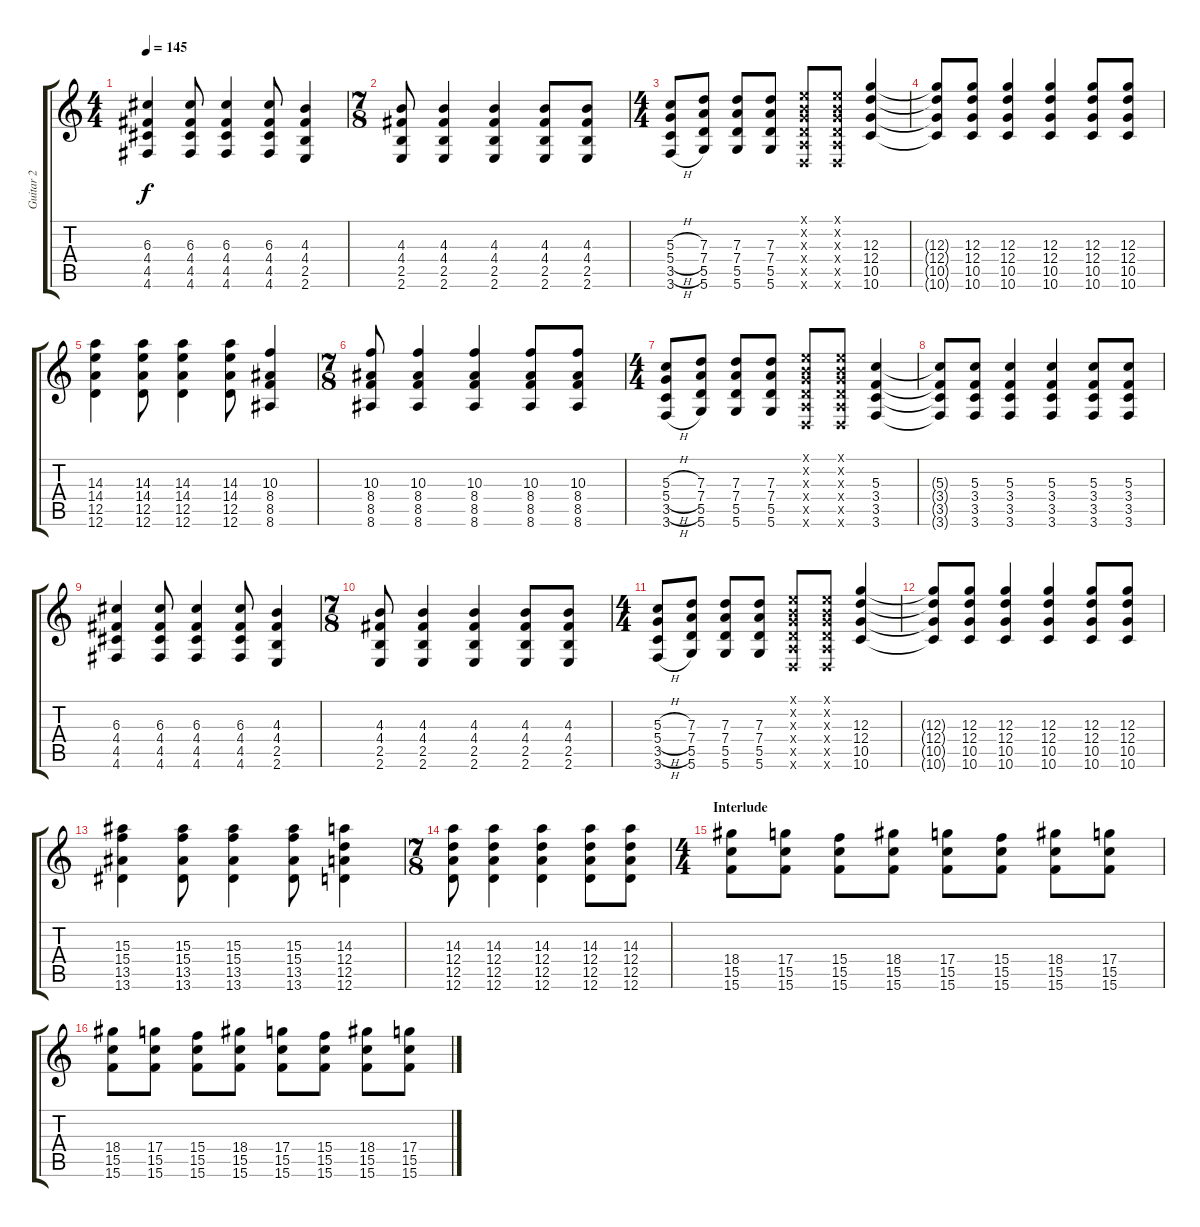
\track ("Guitar 2" "Guitar 2") {instrument overdrivenguitar}
\staff {score tabs}
\tuning (E4 B3 G3 D3 A2 D2) {hide}
\ts (4 4)
\tempo 145
\clef g2
\ks c
(6.3 4.4 4.5 4.6).4{dy f} (6.3 4.4 4.5 4.6).8 (6.3 4.4 4.5 4.6).4 (6.3 4.4 4.5 4.6).8 (4.3 4.4 2.5 2.6).4 |
\ts (7 8)
(4.3 4.4 2.5 2.6).8 (4.3 4.4 2.5 2.6).4 (4.3 4.4 2.5 2.6).4 (4.3 4.4 2.5 2.6).8 (4.3 4.4 2.5 2.6).8 |
\ts (4 4)
(5.3{h} 5.4{h} 3.5{h} 3.6{h}).8 (7.3 7.4 5.5 5.6).8 (7.3 7.4 5.5 5.6).8 (7.3 7.4 5.5 5.6).8 (0.1{x} 0.2{x} 0.3{x} 0.4{x} 0.5{x} 0.6{x}).8 (0.1{x} 0.2{x} 0.3{x} 0.4{x} 0.5{x} 0.6{x}).8 (12.3 12.4 10.5 10.6).4 |
(12.3{t} 12.4{t} 10.5{t} 10.6{t}).8 (12.3 12.4 10.5 10.6).8 (12.3 12.4 10.5 10.6).4 (12.3 12.4 10.5 10.6).4 (12.3 12.4 10.5 10.6).8 (12.3 12.4 10.5 10.6).8 |
(14.3 14.4 12.5 12.6).4 (14.3 14.4 12.5 12.6).8 (14.3 14.4 12.5 12.6).4 (14.3 14.4 12.5 12.6).8 (10.3 8.4 8.5 8.6).4 |
\ts (7 8)
(10.3 8.4 8.5 8.6).8 (10.3 8.4 8.5 8.6).4 (10.3 8.4 8.5 8.6).4 (10.3 8.4 8.5 8.6).8 (10.3 8.4 8.5 8.6).8 |
\ts (4 4)
(5.3{h} 5.4{h} 3.5{h} 3.6{h}).8 (7.3 7.4 5.5 5.6).8 (7.3 7.4 5.5 5.6).8 (7.3 7.4 5.5 5.6).8 (0.1{x} 0.2{x} 0.3{x} 0.4{x} 0.5{x} 0.6{x}).8 (0.1{x} 0.2{x} 0.3{x} 0.4{x} 0.5{x} 0.6{x}).8 (5.3 3.4 3.5 3.6).4 |
(5.3{t} 3.4{t} 3.5{t} 3.6{t}).8 (5.3 3.4 3.5 3.6).8 (5.3 3.4 3.5 3.6).4 (5.3 3.4 3.5 3.6).4 (5.3 3.4 3.5 3.6).8 (5.3 3.4 3.5 3.6).8 |
(6.3 4.4 4.5 4.6).4 (6.3 4.4 4.5 4.6).8 (6.3 4.4 4.5 4.6).4 (6.3 4.4 4.5 4.6).8 (4.3 4.4 2.5 2.6).4 |
\ts (7 8)
(4.3 4.4 2.5 2.6).8 (4.3 4.4 2.5 2.6).4 (4.3 4.4 2.5 2.6).4 (4.3 4.4 2.5 2.6).8 (4.3 4.4 2.5 2.6).8 |
\ts (4 4)
(5.3{h} 5.4{h} 3.5{h} 3.6{h}).8 (7.3 7.4 5.5 5.6).8 (7.3 7.4 5.5 5.6).8 (7.3 7.4 5.5 5.6).8 (0.1{x} 0.2{x} 0.3{x} 0.4{x} 0.5{x} 0.6{x}).8 (0.1{x} 0.2{x} 0.3{x} 0.4{x} 0.5{x} 0.6{x}).8 (12.3 12.4 10.5 10.6).4 |
(12.3{t} 12.4{t} 10.5{t} 10.6{t}).8 (12.3 12.4 10.5 10.6).8 (12.3 12.4 10.5 10.6).4 (12.3 12.4 10.5 10.6).4 (12.3 12.4 10.5 10.6).8 (12.3 12.4 10.5 10.6).8 |
(15.3 15.4 13.5 13.6).4 (15.3 15.4 13.5 13.6).8 (15.3 15.4 13.5 13.6).4 (15.3 15.4 13.5 13.6).8 (14.3 12.4 12.5 12.6).4 |
\ts (7 8)
(14.3 12.4 12.5 12.6).8 (14.3 12.4 12.5 12.6).4 (14.3 12.4 12.5 12.6).4 (14.3 12.4 12.5 12.6).8 (14.3 12.4 12.5 12.6).8 |
\ts (4 4)
\section ("" "Interlude")
(18.4 15.5 15.6).8 (17.4 15.5 15.6).8 (15.4 15.5 15.6).8 (18.4 15.5 15.6).8 (17.4 15.5 15.6).8 (15.4 15.5 15.6).8 (18.4 15.5 15.6).8 (17.4 15.5 15.6).8 |
(18.4 15.5 15.6).8 (17.4 15.5 15.6).8 (15.4 15.5 15.6).8 (18.4 15.5 15.6).8 (17.4 15.5 15.6).8 (15.4 15.5 15.6).8 (18.4 15.5 15.6).8 (17.4 15.5 15.6).8
